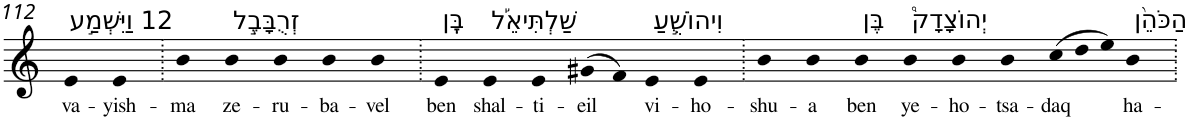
**kern	**text
*part1	*part1
*staff1	*staff1
*I"Piano	*
*I'Pno	*
!!LO:PB:g=z
*clefG2	*
*k[]	*
=112	=112
!LO:TX:a:t=12 וַיִּשְׁמַ֣ע	!
!	!LO:LY:b
4e	va-
!	!LO:LY:b
4e	-yish-
=113.	=113.
!	!LO:LY:b
4b	-ma
!LO:TX:a:t=זְרֻבָּבֶ֣ל	!
!	!LO:LY:b
4b	ze-
!	!LO:LY:b
4b	-ru-
!	!LO:LY:b
4b	-ba-
!	!LO:LY:b
4b	-vel
=114.	=114.
!LO:TX:a:t=בֶּֽן	!
!	!LO:LY:b
4e	ben
!LO:TX:a:t=שַׁלְתִּיאֵ֡ל	!
!	!LO:LY:b
4e	shal-
!	!LO:LY:b
4e	-ti-
!	!LO:LY:b
(>8g#X	-eil
8f)	.
!LO:TX:a:t=וִיהוֹשֻׁ֣עַ	!
!	!LO:LY:b
4e	vi-
!	!LO:LY:b
4e	-ho-
=115.	=115.
!	!LO:LY:b
4b	-shu-
!	!LO:LY:b
4b	-a
!LO:TX:a:t=בֶּן	!
!	!LO:LY:b
4b	ben
!LO:TX:a:t=יְהוֹצָדָק֩	!
!	!LO:LY:b
4b	ye-
!	!LO:LY:b
4b	-ho-
!	!LO:LY:b
4b	-tsa-
!	!LO:LY:b
(>12cc	-daq
12dd	.
12ee)	.
!LO:TX:a:t=הַכֹּהֵ֨ן	!
!	!LO:LY:b
4b	ha-
=.	=.
*-	*-
